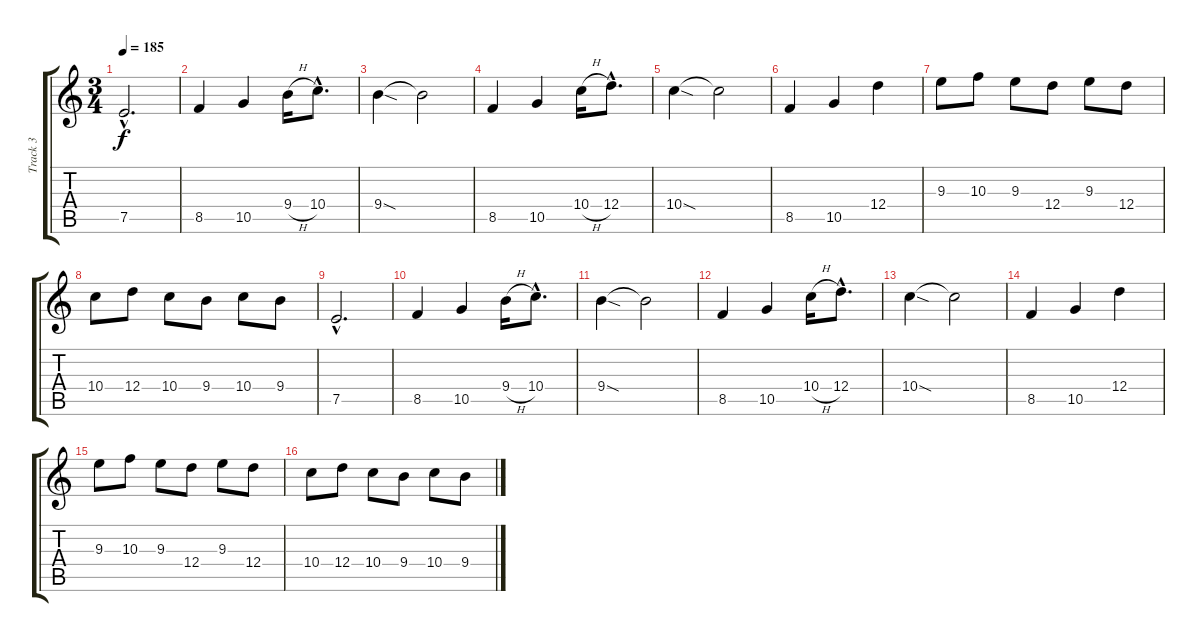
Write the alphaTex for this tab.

\track ("Track 3" "Track 3") {instrument overdrivenguitar}
\staff {score tabs}
\tuning (E4 B3 G3 D3 A2 E2) {hide}
\ts (3 4)
\tempo 185
\clef g2
\ks c
7.5{hac}.2{d dy f} |
8.5.4 10.5.4 9.4{h}.16 10.4{hac}.8{d} |
9.4{sod}.4 9.4{t}.2 |
8.5.4 10.5.4 10.4{h}.16 12.4{hac}.8{d} |
10.4{sod}.4 10.4{t}.2 |
8.5.4 10.5.4 12.4.4 |
9.3.8 10.3.8 9.3.8 12.4.8 9.3.8 12.4.8 |
10.4.8 12.4.8 10.4.8 9.4.8 10.4.8 9.4.8 |
7.5{hac}.2{d} |
8.5.4 10.5.4 9.4{h}.16 10.4{hac}.8{d} |
9.4{sod}.4 9.4{t}.2 |
8.5.4 10.5.4 10.4{h}.16 12.4{hac}.8{d} |
10.4{sod}.4 10.4{t}.2 |
8.5.4 10.5.4 12.4.4 |
9.3.8 10.3.8 9.3.8 12.4.8 9.3.8 12.4.8 |
10.4.8 12.4.8 10.4.8 9.4.8 10.4.8 9.4.8
